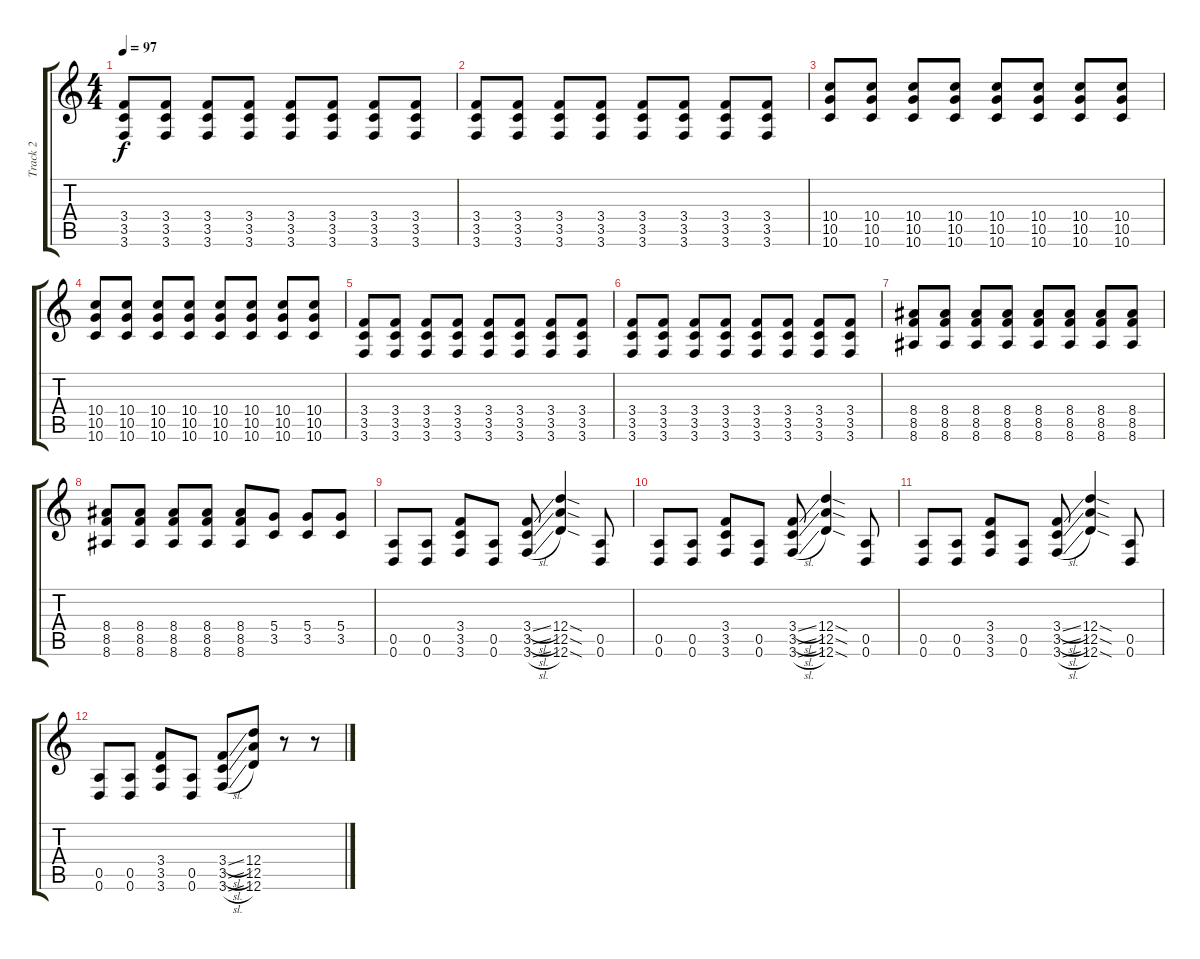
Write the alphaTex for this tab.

\track ("Track 2" "Track 2") {instrument distortionguitar}
\staff {score tabs}
\tuning (E4 B3 G3 D3 A2 D2) {hide}
\ts (4 4)
\tempo 97
\clef g2
\ks c
(3.4 3.5 3.6).8{dy f} (3.4 3.5 3.6).8 (3.4 3.5 3.6).8 (3.4 3.5 3.6).8 (3.4 3.5 3.6).8 (3.4 3.5 3.6).8 (3.4 3.5 3.6).8 (3.4 3.5 3.6).8 |
(3.4 3.5 3.6).8 (3.4 3.5 3.6).8 (3.4 3.5 3.6).8 (3.4 3.5 3.6).8 (3.4 3.5 3.6).8 (3.4 3.5 3.6).8 (3.4 3.5 3.6).8 (3.4 3.5 3.6).8 |
(10.4 10.5 10.6).8 (10.4 10.5 10.6).8 (10.4 10.5 10.6).8 (10.4 10.5 10.6).8 (10.4 10.5 10.6).8 (10.4 10.5 10.6).8 (10.4 10.5 10.6).8 (10.4 10.5 10.6).8 |
(10.4 10.5 10.6).8 (10.4 10.5 10.6).8 (10.4 10.5 10.6).8 (10.4 10.5 10.6).8 (10.4 10.5 10.6).8 (10.4 10.5 10.6).8 (10.4 10.5 10.6).8 (10.4 10.5 10.6).8 |
(3.4 3.5 3.6).8 (3.4 3.5 3.6).8 (3.4 3.5 3.6).8 (3.4 3.5 3.6).8 (3.4 3.5 3.6).8 (3.4 3.5 3.6).8 (3.4 3.5 3.6).8 (3.4 3.5 3.6).8 |
(3.4 3.5 3.6).8 (3.4 3.5 3.6).8 (3.4 3.5 3.6).8 (3.4 3.5 3.6).8 (3.4 3.5 3.6).8 (3.4 3.5 3.6).8 (3.4 3.5 3.6).8 (3.4 3.5 3.6).8 |
(8.4 8.5 8.6).8 (8.4 8.5 8.6).8 (8.4 8.5 8.6).8 (8.4 8.5 8.6).8 (8.4 8.5 8.6).8 (8.4 8.5 8.6).8 (8.4 8.5 8.6).8 (8.4 8.5 8.6).8 |
(8.4 8.5 8.6).8 (8.4 8.5 8.6).8 (8.4 8.5 8.6).8 (8.4 8.5 8.6).8 (8.4 8.5 8.6).8 (5.4 3.5).8 (5.4 3.5).8 (5.4 3.5).8 |
(0.5 0.6).8 (0.5 0.6).8 (3.4 3.5 3.6).8 (0.5 0.6).8 (3.4{sl} 3.5{sl} 3.6{sl}).8 (12.4{sod} 12.5{sod} 12.6{sod}).4 (0.5 0.6).8 |
(0.5 0.6).8 (0.5 0.6).8 (3.4 3.5 3.6).8 (0.5 0.6).8 (3.4{sl} 3.5{sl} 3.6{sl}).8 (12.4{sod} 12.5{sod} 12.6{sod}).4 (0.5 0.6).8 |
(0.5 0.6).8 (0.5 0.6).8 (3.4 3.5 3.6).8 (0.5 0.6).8 (3.4{sl} 3.5{sl} 3.6{sl}).8 (12.4{sod} 12.5{sod} 12.6{sod}).4 (0.5 0.6).8 |
(0.5 0.6).8 (0.5 0.6).8 (3.4 3.5 3.6).8 (0.5 0.6).8 (3.4{sl} 3.5{sl} 3.6{sl}).8 (12.4 12.5 12.6).8 r.8 r.8
